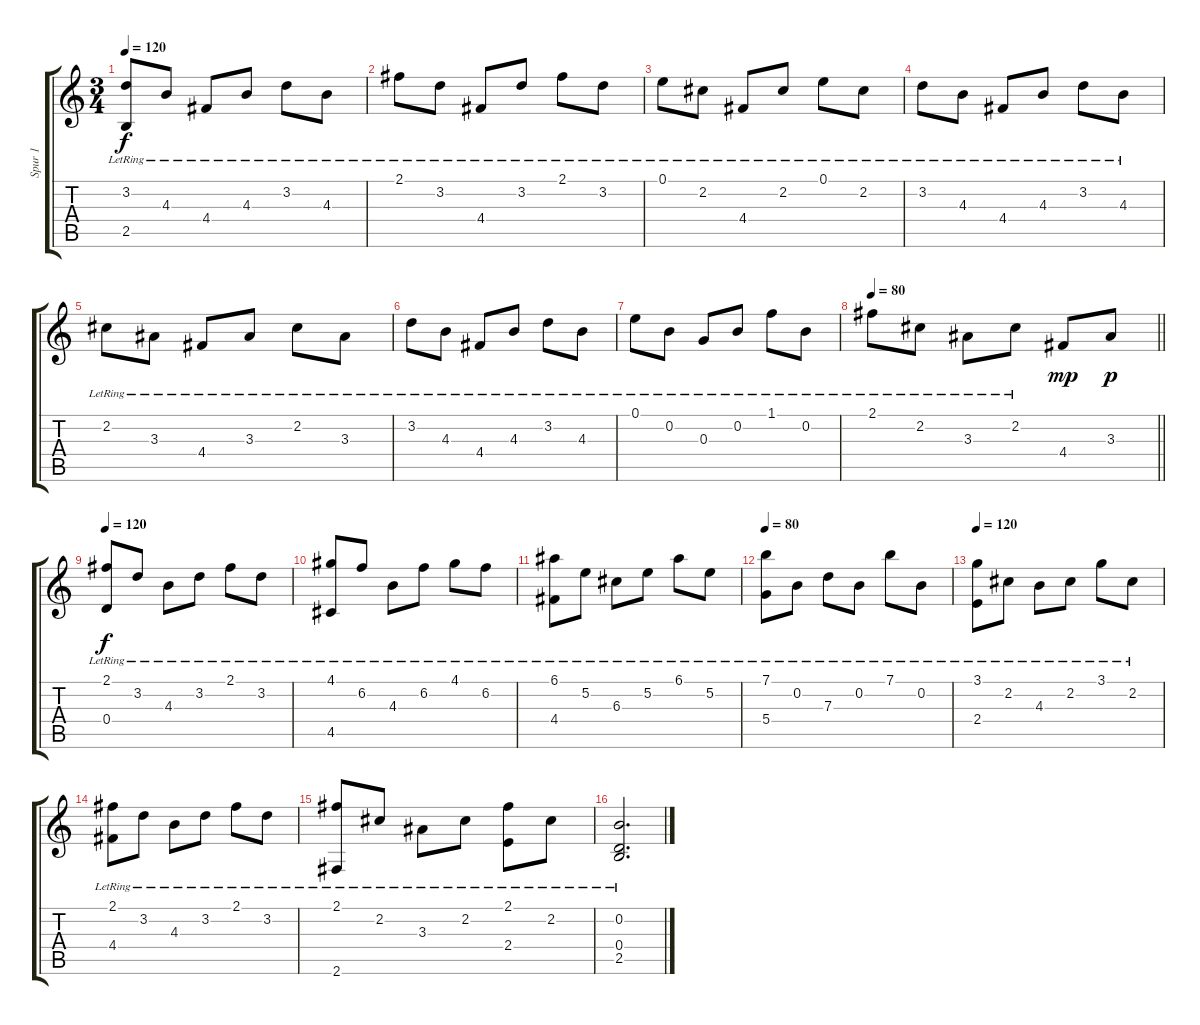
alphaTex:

\track ("Spur 1" "Spur 1") {instrument acousticguitarnylon}
\staff {score tabs}
\tuning (E4 B3 G3 D3 A2 E2) {hide}
\ts (3 4)
\tempo 120
\clef g2
\ks c
(3.2{lr} 2.5{lr}).8{dy f} 4.3{lr}.8 4.4{lr}.8 4.3{lr}.8 3.2{lr}.8 4.3{lr}.8 |
2.1{lr}.8 3.2{lr}.8 4.4{lr}.8 3.2{lr}.8 2.1{lr}.8 3.2{lr}.8 |
0.1{lr}.8 2.2{lr}.8 4.4{lr}.8 2.2{lr}.8 0.1{lr}.8 2.2{lr}.8 |
3.2{lr}.8 4.3{lr}.8 4.4{lr}.8 4.3{lr}.8 3.2{lr}.8 4.3{lr}.8 |
2.2{lr}.8 3.3{lr}.8 4.4{lr}.8 3.3{lr}.8 2.2{lr}.8 3.3{lr}.8 |
3.2{lr}.8 4.3{lr}.8 4.4{lr}.8 4.3{lr}.8 3.2{lr}.8 4.3{lr}.8 |
0.1{lr}.8 0.2{lr}.8 0.3{lr}.8 0.2{lr}.8 1.1{lr}.8 0.2{lr}.8 |
\tempo 80
\barLineRight lightlight
2.1{lr}.8 2.2{lr}.8 3.3{lr}.8 2.2{lr}.8 4.4.8{dy mp} 3.3.8{dy p} |
\tempo 120
(2.1{lr} 0.4{lr}).8{dy f} 3.2{lr}.8 4.3{lr}.8 3.2{lr}.8 2.1{lr}.8 3.2{lr}.8 |
(4.1{lr} 4.5{lr}).8 6.2{lr}.8 4.3{lr}.8 6.2{lr}.8 4.1{lr}.8 6.2{lr}.8 |
(6.1{lr} 4.4{lr}).8 5.2{lr}.8 6.3{lr}.8 5.2{lr}.8 6.1{lr}.8 5.2{lr}.8 |
\tempo 80
(7.1{lr} 5.4{lr}).8 0.2{lr}.8 7.3{lr}.8 0.2{lr}.8 7.1{lr}.8 0.2{lr}.8 |
\tempo 120
(3.1{lr} 2.4{lr}).8 2.2{lr}.8 4.3{lr}.8 2.2{lr}.8 3.1{lr}.8 2.2{lr}.8 |
(2.1{lr} 4.4{lr}).8 3.2{lr}.8 4.3{lr}.8 3.2{lr}.8 2.1{lr}.8 3.2{lr}.8 |
(2.1{lr} 2.6{lr}).8 2.2{lr}.8 3.3{lr}.8 2.2{lr}.8 (2.1{lr} 2.4{lr}).8 2.2{lr}.8 |
(0.2{lr} 0.4{lr} 2.5{lr}).2{d}
